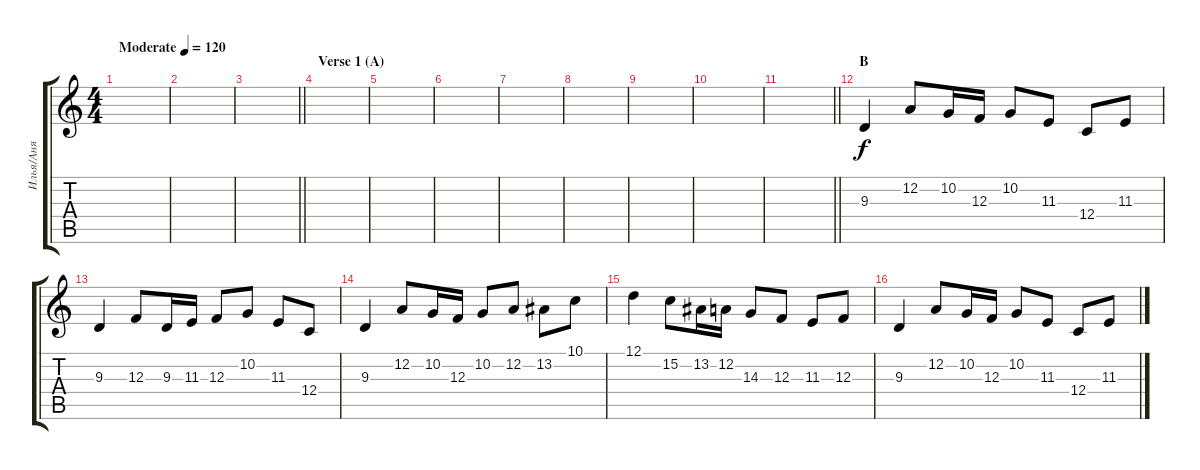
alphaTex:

\track ("Илья/Аня" "Илья/Аня") {instrument stringensemble1}
\staff {score tabs}
\tuning (D4 A3 F3 C3 G2 D2) {hide}
\ts (4 4)
\tempo (120 "Moderate")
\clef g2
\ks c
|
|
\barLineRight lightlight
|
\section ("" "Verse 1 (A)")
|
|
|
|
|
|
|
\barLineRight lightlight
|
\section ("" "B")
9.3.4 12.2.8 10.2.16 12.3.16 10.2.8 11.3.8 12.4.8 11.3.8 |
9.3.4 12.3.8 9.3.16 11.3.16 12.3.8 10.2.8 11.3.8 12.4.8 |
9.3.4 12.2.8 10.2.16 12.3.16 10.2.8 12.2.8 13.2.8 10.1.8 |
12.1.4 15.2.8 13.2.16 12.2.16 14.3.8 12.3.8 11.3.8 12.3.8 |
9.3.4 12.2.8 10.2.16 12.3.16 10.2.8 11.3.8 12.4.8 11.3.8
